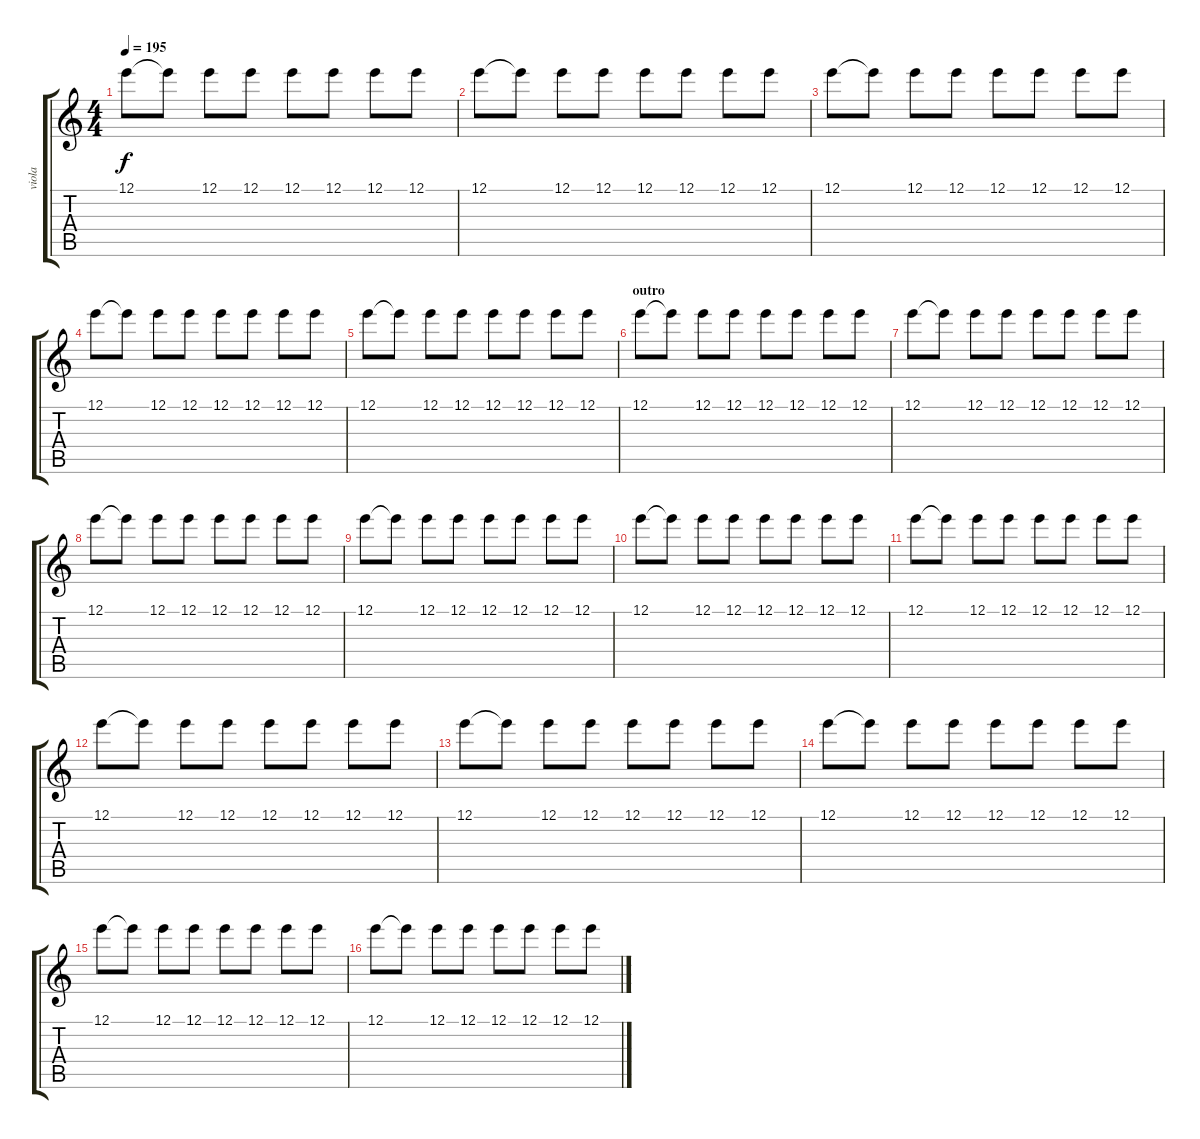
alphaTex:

\track ("viola" "viola") {instrument acousticguitarsteel}
\staff {score tabs}
\tuning (E4 B3 G3 D3 A2 E2) {hide}
\ts (4 4)
\tempo 195
\clef g2
\ks c
12.1.8{dy f} 12.1{t}.8 12.1.8 12.1.8 12.1.8 12.1.8 12.1.8 12.1.8 |
12.1.8 12.1{t}.8 12.1.8 12.1.8 12.1.8 12.1.8 12.1.8 12.1.8 |
12.1.8 12.1{t}.8 12.1.8 12.1.8 12.1.8 12.1.8 12.1.8 12.1.8 |
12.1.8 12.1{t}.8 12.1.8 12.1.8 12.1.8 12.1.8 12.1.8 12.1.8 |
12.1.8 12.1{t}.8 12.1.8 12.1.8 12.1.8 12.1.8 12.1.8 12.1.8 |
\section ("" "outro")
12.1.8{volume 6 instrument overdrivenguitar} 12.1{t}.8 12.1.8 12.1.8 12.1.8 12.1.8 12.1.8 12.1.8 |
12.1.8 12.1{t}.8 12.1.8 12.1.8 12.1.8 12.1.8 12.1.8 12.1.8 |
12.1.8 12.1{t}.8 12.1.8 12.1.8 12.1.8 12.1.8 12.1.8 12.1.8 |
12.1.8 12.1{t}.8 12.1.8 12.1.8 12.1.8 12.1.8 12.1.8 12.1.8 |
12.1.8 12.1{t}.8 12.1.8 12.1.8 12.1.8 12.1.8 12.1.8 12.1.8 |
12.1.8 12.1{t}.8 12.1.8 12.1.8 12.1.8 12.1.8 12.1.8 12.1.8 |
12.1.8 12.1{t}.8 12.1.8 12.1.8 12.1.8 12.1.8 12.1.8 12.1.8 |
12.1.8 12.1{t}.8 12.1.8 12.1.8 12.1.8 12.1.8 12.1.8 12.1.8 |
12.1.8 12.1{t}.8 12.1.8 12.1.8 12.1.8 12.1.8 12.1.8 12.1.8 |
12.1.8 12.1{t}.8 12.1.8 12.1.8 12.1.8 12.1.8 12.1.8 12.1.8 |
12.1.8 12.1{t}.8 12.1.8 12.1.8 12.1.8 12.1.8 12.1.8 12.1.8
